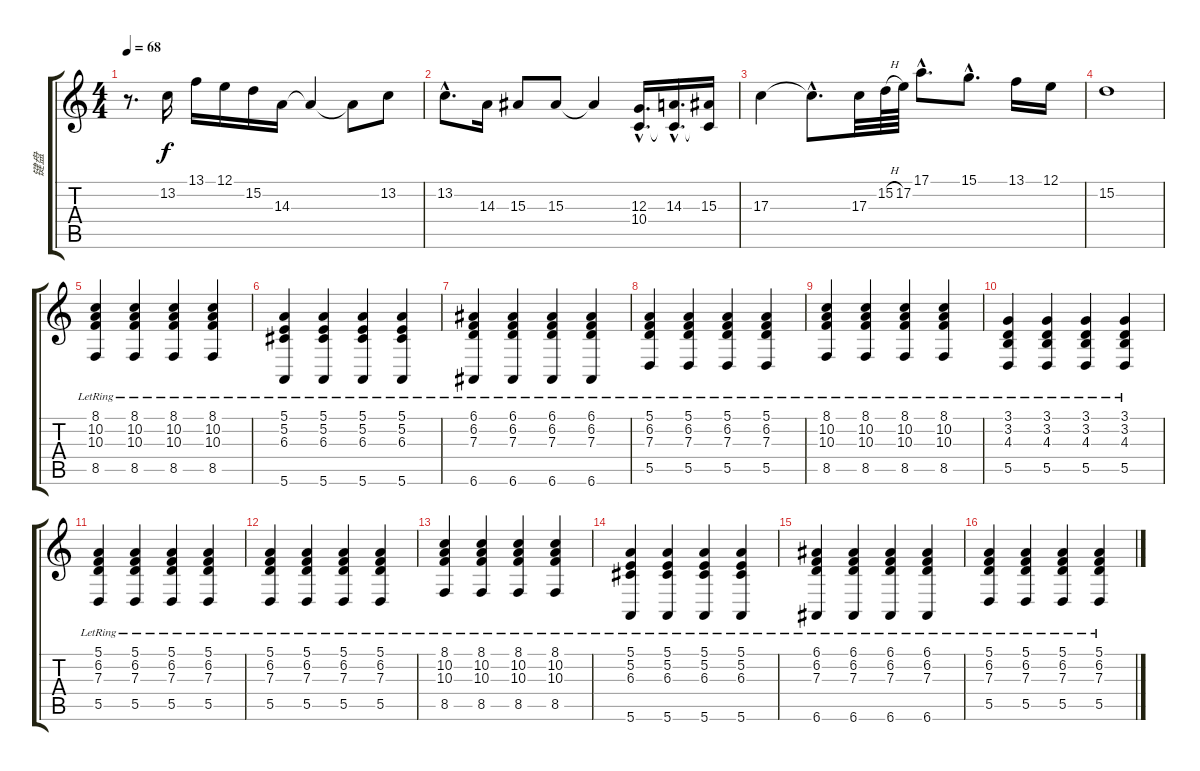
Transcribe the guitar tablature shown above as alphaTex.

\track ("键盘" "键盘") {instrument electricpiano2}
\staff {score tabs}
\tuning (E4 B3 G3 D3 A2 E2) {hide}
\ts (4 4)
\tempo 68
\clef g2
\ks c
r.8{d dy f} 13.2.16 13.1.16 12.1.16 15.2.16 14.3.16 14.3{t}.4 14.3{t}.8 13.2.8 |
13.2{hac}.8{d} 14.3.16 15.3.8 15.3.8 15.3{t}.4 (12.3{hac} 10.4{hac}).16{d} (14.3{hac} 10.4{hac t}).16{d} (15.3 10.4{t}).16 |
17.3.4 17.3{hac t}.8{d} 17.3.32 15.2{h}.64 17.2.64 17.1{hac}.8{d} 15.1{hac}.8{d} 13.1.16 12.1.16 |
15.2.1 |
(8.1{lr} 10.2{lr} 10.3{lr} 8.5{lr}).4 (8.1{lr} 10.2{lr} 10.3{lr} 8.5{lr}).4 (8.1{lr} 10.2{lr} 10.3{lr} 8.5{lr}).4 (8.1{lr} 10.2{lr} 10.3{lr} 8.5{lr}).4 |
(5.1{lr} 5.2{lr} 6.3{lr} 5.6{lr}).4 (5.1{lr} 5.2{lr} 6.3{lr} 5.6{lr}).4 (5.1{lr} 5.2{lr} 6.3{lr} 5.6{lr}).4 (5.1{lr} 5.2{lr} 6.3{lr} 5.6{lr}).4 |
(6.1{lr} 6.2{lr} 7.3{lr} 6.6{lr}).4 (6.1{lr} 6.2{lr} 7.3{lr} 6.6{lr}).4 (6.1{lr} 6.2{lr} 7.3{lr} 6.6{lr}).4 (6.1{lr} 6.2{lr} 7.3{lr} 6.6{lr}).4 |
(5.1{lr} 6.2{lr} 7.3{lr} 5.5{lr}).4 (5.1{lr} 6.2{lr} 7.3{lr} 5.5{lr}).4 (5.1{lr} 6.2{lr} 7.3{lr} 5.5{lr}).4 (5.1{lr} 6.2{lr} 7.3{lr} 5.5{lr}).4 |
(8.1{lr} 10.2{lr} 10.3{lr} 8.5{lr}).4 (8.1{lr} 10.2{lr} 10.3{lr} 8.5{lr}).4 (8.1{lr} 10.2{lr} 10.3{lr} 8.5{lr}).4 (8.1{lr} 10.2{lr} 10.3{lr} 8.5{lr}).4 |
(3.1{lr} 3.2{lr} 4.3{lr} 5.5{lr}).4 (3.1{lr} 3.2{lr} 4.3{lr} 5.5{lr}).4 (3.1{lr} 3.2{lr} 4.3{lr} 5.5{lr}).4 (3.1{lr} 3.2{lr} 4.3{lr} 5.5{lr}).4 |
(5.1{lr} 6.2{lr} 7.3{lr} 5.5{lr}).4 (5.1{lr} 6.2{lr} 7.3{lr} 5.5{lr}).4 (5.1{lr} 6.2{lr} 7.3{lr} 5.5{lr}).4 (5.1{lr} 6.2{lr} 7.3{lr} 5.5{lr}).4 |
(5.1{lr} 6.2{lr} 7.3{lr} 5.5{lr}).4 (5.1{lr} 6.2{lr} 7.3{lr} 5.5{lr}).4 (5.1{lr} 6.2{lr} 7.3{lr} 5.5{lr}).4 (5.1{lr} 6.2{lr} 7.3{lr} 5.5{lr}).4 |
(8.1{lr} 10.2{lr} 10.3{lr} 8.5{lr}).4 (8.1{lr} 10.2{lr} 10.3{lr} 8.5{lr}).4 (8.1{lr} 10.2{lr} 10.3{lr} 8.5{lr}).4 (8.1{lr} 10.2{lr} 10.3{lr} 8.5{lr}).4 |
(5.1{lr} 5.2{lr} 6.3{lr} 5.6{lr}).4 (5.1{lr} 5.2{lr} 6.3{lr} 5.6{lr}).4 (5.1{lr} 5.2{lr} 6.3{lr} 5.6{lr}).4 (5.1{lr} 5.2{lr} 6.3{lr} 5.6{lr}).4 |
(6.1{lr} 6.2{lr} 7.3{lr} 6.6{lr}).4 (6.1{lr} 6.2{lr} 7.3{lr} 6.6{lr}).4 (6.1{lr} 6.2{lr} 7.3{lr} 6.6{lr}).4 (6.1{lr} 6.2{lr} 7.3{lr} 6.6{lr}).4 |
(5.1{lr} 6.2{lr} 7.3{lr} 5.5{lr}).4 (5.1{lr} 6.2{lr} 7.3{lr} 5.5{lr}).4 (5.1{lr} 6.2{lr} 7.3{lr} 5.5{lr}).4 (5.1{lr} 6.2{lr} 7.3{lr} 5.5{lr}).4
